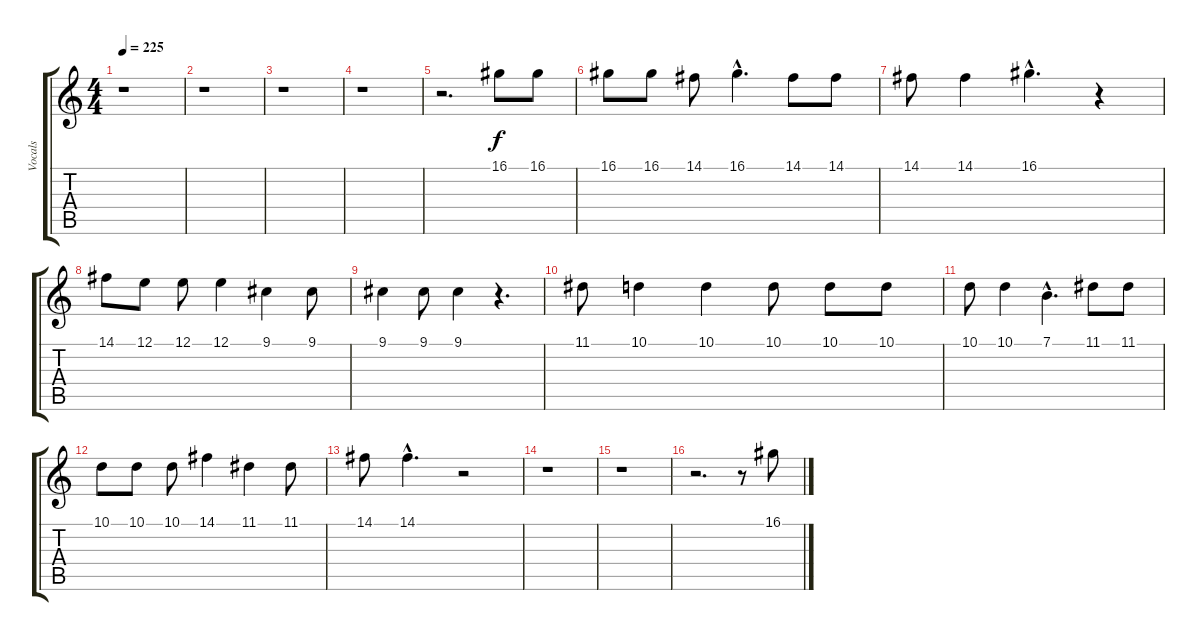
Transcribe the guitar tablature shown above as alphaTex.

\track ("Vocals" "Vocals") {instrument baritonesax}
\staff {score tabs}
\tuning (E4 B3 G3 D3 A2 E2) {hide}
\ts (4 4)
\tempo 225
\clef g2
\ks c
r.1{dy f} |
r.1 |
r.1 |
r.1 |
r.2{d} 16.1.8 16.1.8 |
16.1.8 16.1.8 14.1.8 16.1{hac}.4{d} 14.1.8 14.1.8 |
14.1.8 14.1.4 16.1{hac}.4{d} r.4 |
14.1.8 12.1.8 12.1.8 12.1.4 9.1.4 9.1.8 |
9.1.4 9.1.8 9.1.4 r.4{d} |
11.1.8 10.1.4 10.1.4 10.1.8 10.1.8 10.1.8 |
10.1.8 10.1.4 7.1{hac}.4{d} 11.1.8 11.1.8 |
10.1.8 10.1.8 10.1.8 14.1.4 11.1.4 11.1.8 |
14.1.8 14.1{hac}.4{d} r.2 |
r.1 |
r.1 |
r.2{d} r.8 16.1.8
